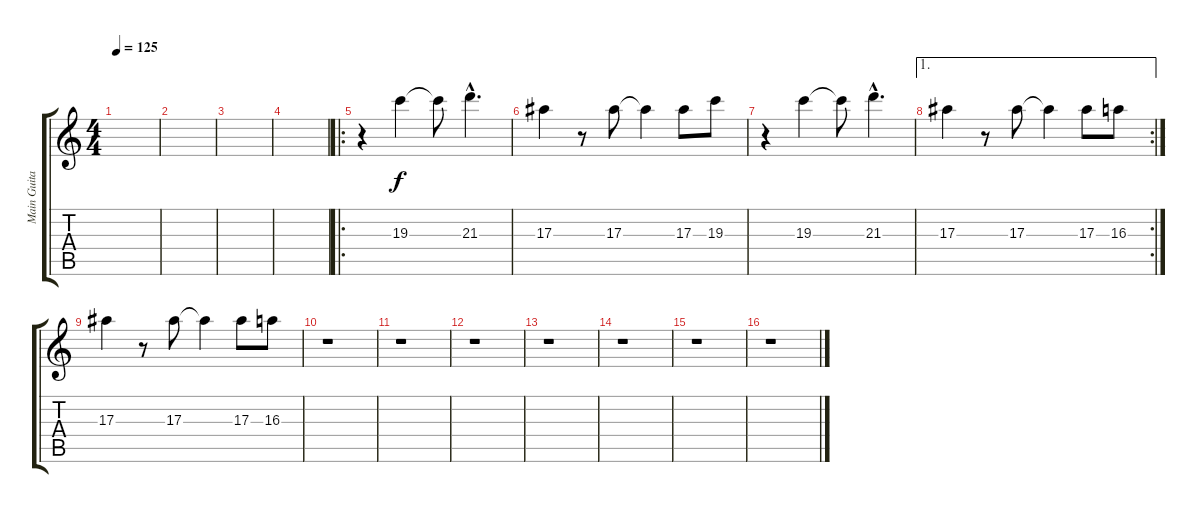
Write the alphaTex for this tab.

\track ("Main Guitar" "Main Guita") {instrument distortionguitar}
\staff {score tabs}
\tuning (D4 A3 F3 C3 G2 D2) {hide}
\ts (4 4)
\tempo 125
\clef g2
\ks c
|
|
|
|
\ro
r.4 19.3.4 19.3{t}.8 21.3{hac}.4{d} |
17.3.4 r.8 17.3.8 17.3{t}.4 17.3.8 19.3.8 |
r.4 19.3.4 19.3{t}.8 21.3{hac}.4{d} |
\ae 1
\rc 2
17.3.4 r.8 17.3.8 17.3{t}.4 17.3.8 16.3.8 |
17.3.4 r.8 17.3.8 17.3{t}.4 17.3.8 16.3.8 |
r.1 |
r.1 |
r.1 |
r.1 |
r.1 |
r.1 |
r.1
